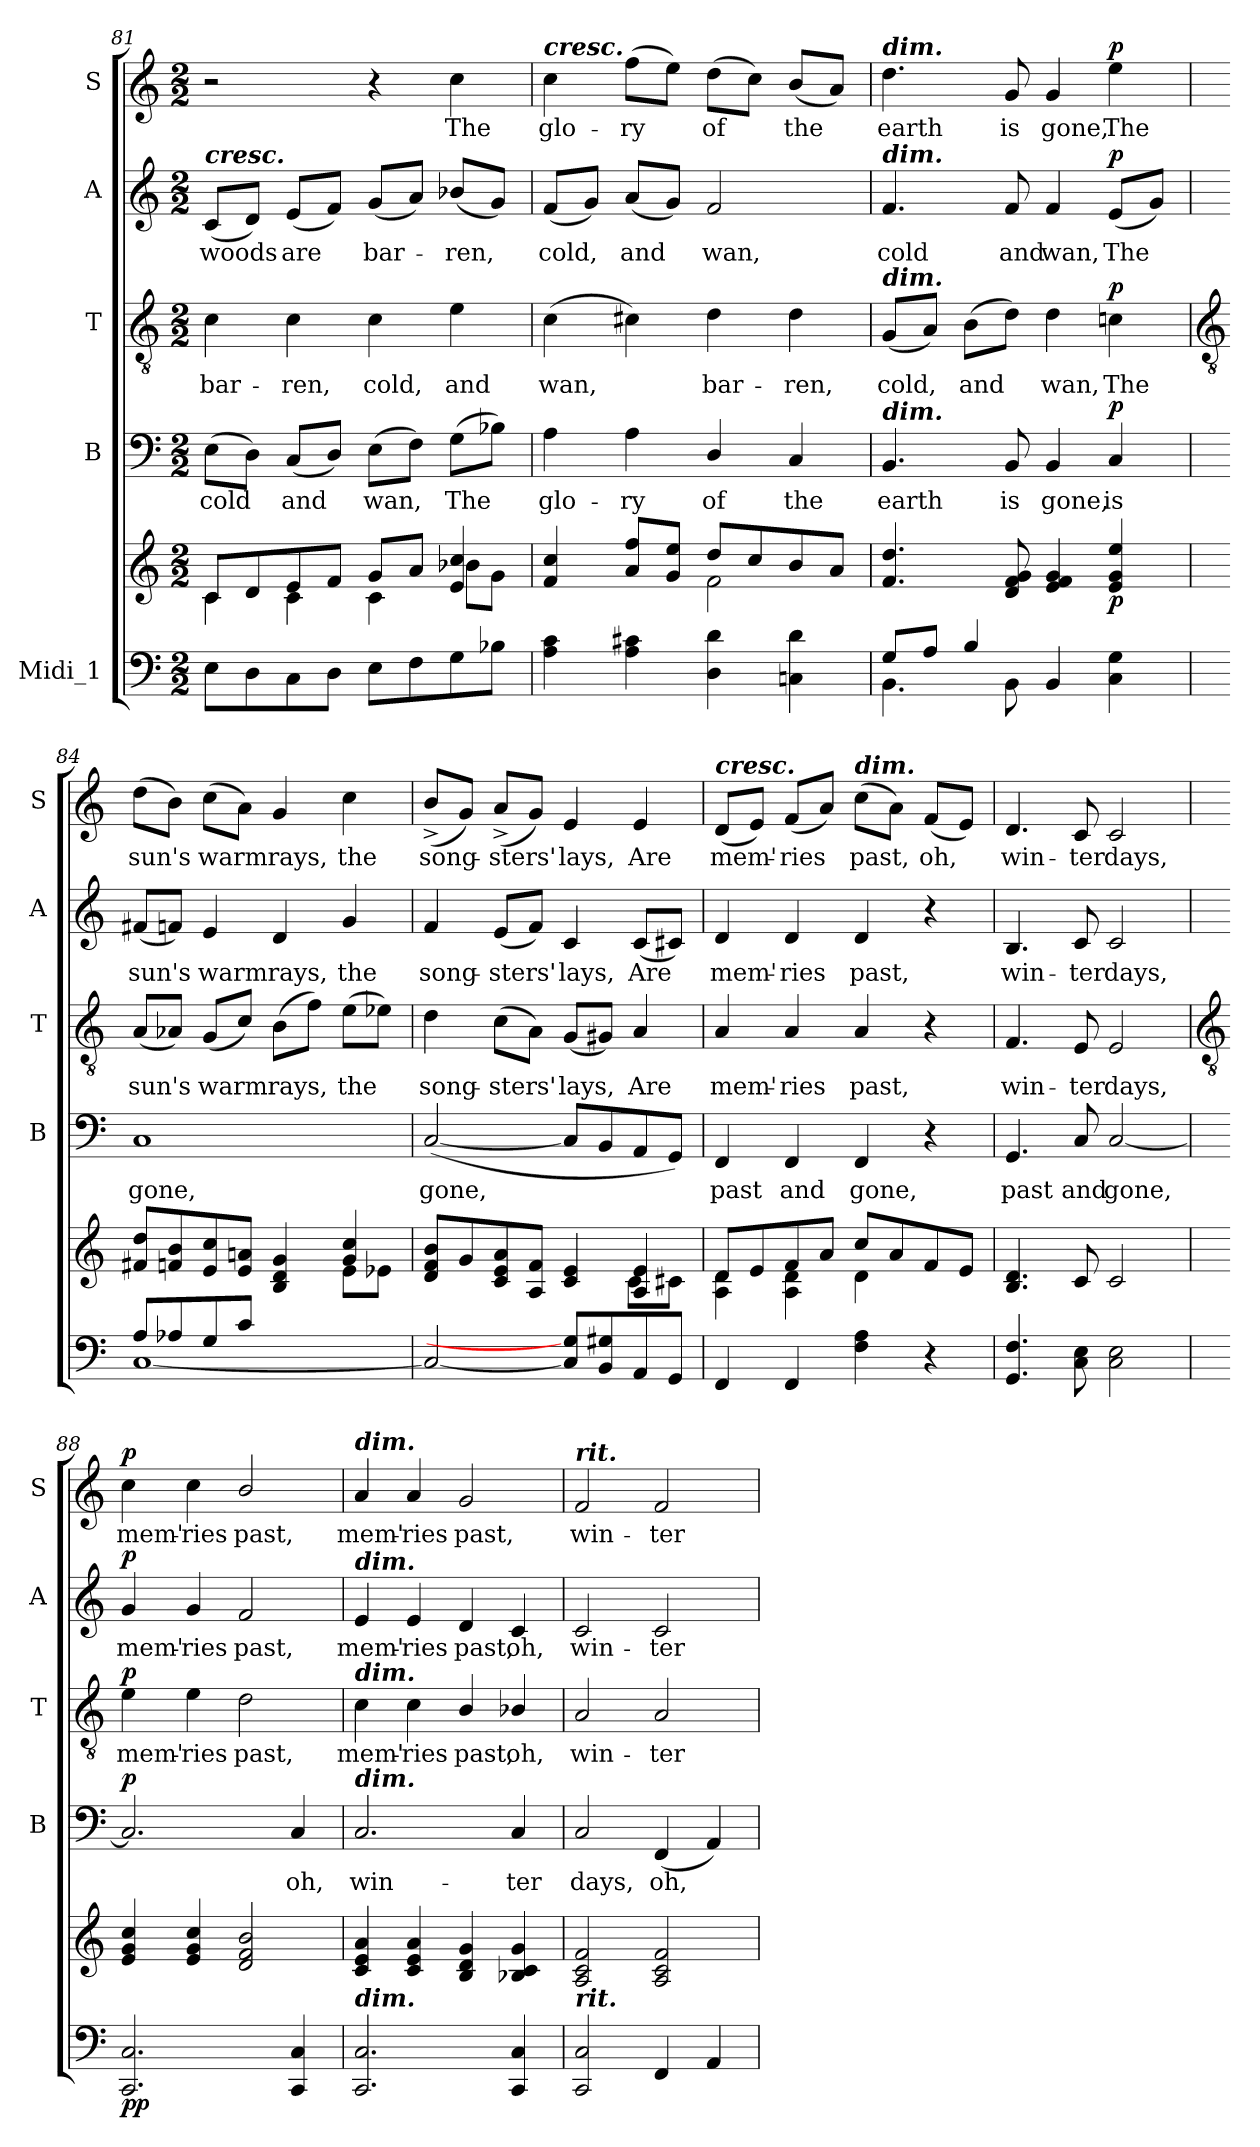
**kern	**kern	**dynam	**kern	**text	**dynam	**kern	**text	**dynam	**kern	**text	**dynam	**kern	**text	**dynam
*part5	*part5	*part5	*part4	*part4	*part4	*part3	*part3	*part3	*part2	*part2	*part2	*part1	*part1	*part1
*staff6	*staff5	*staff5/6	*staff4	*staff4	*staff4	*staff3	*staff3	*staff3	*staff2	*staff2	*staff2	*staff1	*staff1	*staff1
*I"Midi_1	*	*	*I"B	*	*	*I"T	*	*	*I"A	*	*	*I"S	*	*
*	*	*	*I'B	*	*	*I'T	*	*	*I'A	*	*	*I'S	*	*
!!LO:LB:g=z
*clefF4	*clefG2	*	*clefF4	*	*	*clefGv2	*	*	*clefG2	*	*	*clefG2	*	*
*k[]	*k[]	*	*k[]	*	*	*k[]	*	*	*k[]	*	*	*k[]	*	*
*C:	*C:	*	*C:	*	*	*C:	*	*	*C:	*	*	*C:	*	*
*M2/2	*M2/2	*	*M2/2	*	*	*M2/2	*	*	*M2/2	*	*	*M2/2	*	*
=81	=81	=81	=81	=81	=81	=81	=81	=81	=81	=81	=81	=81	=81	=81
*	*^	*	*	*	*	*	*	*	*	*	*	*	*	*
!	!	!	!	!	!	!	!	!	!	!LO:TX:a:Bi:t=cresc.	!	!	!	!	!
!	!	!	!	!	!LO:LY:b	!	!	!LO:LY:b	!	!	!LO:LY:b	!	!	!	!
8EL	8c/L	4c\	.	(>8EL	cold	.	4c	bar-	.	(<8cL	woods	.	2r	.	.
8D	8d/	.	.	8DJ)	.	.	.	.	.	8dJ)	.	.	.	.	.
!	!	!	!	!	!LO:LY:b	!	!	!LO:LY:b	!	!	!LO:LY:b	!	!	!	!
8C	8e/	4c\	.	(<8CL	and	.	4c	-ren,	.	(<8eL	are	.	.	.	.
8DJ	8f/J	.	.	8DJ)	.	.	.	.	.	8fJ)	.	.	.	.	.
!	!	!	!	!	!LO:LY:b	!	!	!LO:LY:b	!	!	!LO:LY:b	!	!	!	!
8EL	8g/L	4c\	.	(>8EL	wan,	.	4c	cold,	.	(<8gL	bar-	.	4r	.	.
8F	8a/J	.	.	8FJ)	.	.	.	.	.	8aJ)	.	.	.	.	.
!	!	!	!	!	!LO:LY:b	!	!	!LO:LY:b	!	!	!LO:LY:b	!	!	!LO:LY:b	!
8G	4e/ 4cc/	8b-X\L	.	(>8GL	The	.	4e	and	.	(<8b-XL	ren,	.	4cc	The	.
8B-XJ	.	8g\J	.	8B-XJ)	.	.	.	.	.	8gJ)	.	.	.	.	.
=82	=82	=82	=82	=82	=82	=82	=82	=82	=82	=82	=82	=82	=82	=82	=82
!	!	!	!	!	!	!	!	!	!	!	!	!	!LO:TX:a:Bi:t=cresc.	!	!
!	!	!	!	!	!LO:LY:b	!	!	!LO:LY:b	!	!	!LO:LY:b	!	!	!LO:LY:b	!
4A 4c	4f/ 4cc/	4ryy	.	4A	glo-	.	(>4c	wan,	.	(<8fL	cold,	.	4cc	glo-	.
.	.	.	.	.	.	.	.	.	.	8gJ)	.	.	.	.	.
!	!	!	!	!	!LO:LY:b	!	!	!	!	!	!LO:LY:b	!	!	!LO:LY:b	!
4A 4c#X	8a/ 8ff/L	4ryy	.	4A	-ry	.	4c#X)	.	.	(<8aL	and	.	(>8ffL	-ry	.
.	8g/ 8ee/J	.	.	.	.	.	.	.	.	8gJ)	.	.	8eeJ)	.	.
!	!	!	!	!	!LO:LY:b	!	!	!LO:LY:b	!	!	!LO:LY:b	!	!	!LO:LY:b	!
4D 4d	8dd/L	2f\	.	4D/	of	.	4d	bar-	.	2f	wan,	.	(>8ddL	of	.
.	8cc/	.	.	.	.	.	.	.	.	.	.	.	8ccJ)	.	.
!	!	!	!	!	!LO:LY:b	!	!	!LO:LY:b	!	!	!	!	!	!LO:LY:b	!
4Cn 4d	8b/	.	.	4C	the	.	4d	-ren,	.	.	.	.	(<8bL	the	.
.	8a/J	.	.	.	.	.	.	.	.	.	.	.	8aJ)	.	.
=83	=83	=83	=83	=83	=83	=83	=83	=83	=83	=83	=83	=83	=83	=83	=83
*^	*	*	*	*	*	*	*	*	*	*	*	*	*	*	*
!	!	!	!	!	!	!	!	!	!	!	!	!	!	!LO:TX:a:Bi:t=dim.	!	!
!	!	!	!	!	!	!	!	!	!	!	!LO:TX:a:Bi:t=dim.	!	!	!	!	!
!	!	!	!	!	!	!	!	!LO:TX:a:Bi:t=dim.	!	!	!	!	!	!	!	!
!	!	!	!	!	!LO:TX:a:Bi:t=dim.	!	!	!	!	!	!	!	!	!	!	!
!	!	!	!	!	!	!LO:LY:b	!	!	!LO:LY:b	!	!	!LO:LY:b	!	!	!LO:LY:b	!
8G/L	4.BB\	4.f/ 4.dd/	2ryy	.	4.BB	earth	.	(<8GL	cold,	.	4.f	cold	.	4.dd	earth	.
8A/J	.	.	.	.	.	.	.	8AJ)	.	.	.	.	.	.	.	.
!	!	!	!	!	!	!	!	!	!LO:LY:b	!	!	!	!	!	!	!
4B/	.	.	.	.	.	.	.	(>8BL	and	.	.	.	.	.	.	.
!	!	!	!	!	!	!LO:LY:b	!	!	!	!	!	!LO:LY:b	!	!	!LO:LY:b	!
.	8BB\	8d/ 8f/ 8g/	.	.	8BB	is	.	8dJ)	.	.	8f	and	.	8g	is	.
!	!	!	!	!	!	!LO:LY:b	!	!	!LO:LY:b	!	!	!LO:LY:b	!	!	!LO:LY:b	!
2ryy	4BB	4e/ 4f/ 4g/	2ryy	.	4BB	gone,	.	4d	wan,	.	4f	wan,	.	4g	gone,	.
!	!	!	!	!LO:DY:b	!	!LO:LY:b	!LO:DY:b	!	!LO:LY:b	!LO:DY:b	!	!LO:LY:b	!LO:DY:b	!	!LO:LY:b	!LO:DY:b
.	4C 4G	4e/ 4g/ 4ee/	.	p	4C	is	p	4cn	The	p	(<8eL	The	p	4ee	The	p
.	.	.	.	.	.	.	.	.	.	.	8gJ)	.	.	.	.	.
!!LO:LB:g=z
=84	=84	=84	=84	=84	=84	=84	=84	=84	=84	=84	=84	=84	=84	=84	=84	=84
*	*	*	*	*	*	*	*	*clefGv2	*	*	*	*	*	*	*	*
!	!	!	!	!	!	!LO:LY:b	!	!	!LO:LY:b	!	!	!LO:LY:b	!	!	!LO:LY:b	!
8A/L	[1C	8f#X/ 8dd/L	2ryy	.	1C	gone,	.	(<8AL	sun's	.	(<8f#XL	sun's	.	(>8ddL	sun's	.
8A-X/	.	8fn/ 8b/	.	.	.	.	.	8A-XJ)	.	.	8fnJ)	.	.	8bJ)	.	.
!	!	!	!	!	!	!	!	!	!LO:LY:b	!	!	!LO:LY:b	!	!	!LO:LY:b	!
8G/	.	8e/ 8cc/	.	.	.	.	.	(<8GL	warm	.	4e	warm	.	(>8ccL	warm	.
8c/J	.	8e/ 8an/J	.	.	.	.	.	8cJ)	.	.	.	.	.	8aJ)	.	.
!	!	!	!	!	!	!	!	!	!LO:LY:b	!	!	!LO:LY:b	!	!	!LO:LY:b	!
2ryy	.	4B/ 4d/ 4g/	4ryy	.	.	.	.	(>8BL	rays,	.	4d	rays,	.	4g	rays,	.
.	.	.	.	.	.	.	.	8fJ)	.	.	.	.	.	.	.	.
!	!	!	!	!	!	!	!	!	!LO:LY:b	!	!	!LO:LY:b	!	!	!LO:LY:b	!
.	.	4g/ 4cc/	8e\L	.	.	.	.	(>8eL	the	.	4g	the	.	4cc	the	.
.	.	.	8e-X\J	.	.	.	.	8e-XJ)	.	.	.	.	.	.	.	.
*v	*v	*	*	*	*	*	*	*	*	*	*	*	*	*	*	*
=85	=85	=85	=85	=85	=85	=85	=85	=85	=85	=85	=85	=85	=85	=85	=85
!	!	!	!	!	!LO:LY:b	!	!	!LO:LY:b	!	!	!LO:LY:b	!	!	!LO:LY:b	!
2C_	8d/ 8f/ 8b/L	4ryy	.	(<[2C	gone,	.	4d	song-	.	4f	song-	.	(<8b^L	song-	.
.	8g/	.	.	.	.	.	.	.	.	.	.	.	8gJ)	.	.
!	!	!	!	!	!	!	!	!LO:LY:b	!	!	!LO:LY:b	!	!	!LO:LY:b	!
.	8c/ 8e/ 8a/	4ryy	.	.	.	.	(>8cL	-sters'	.	(<8eL	-sters'	.	(<8a^L	-sters'	.
.	8A/ 8f/J	.	.	.	.	.	8AJ)	.	.	8fJ)	.	.	8gJ)	.	.
!	!	!	!	!	!	!	!	!LO:LY:b	!	!	!LO:LY:b	!	!	!LO:LY:b	!
8C] 8G]L	4c/ 4e/	4ryy	.	8CL]	.	.	(<8GL	lays,	.	4c	lays,	.	4e	lays,	.
8BB 8G#X	.	.	.	8BB	.	.	8G#XJ)	.	.	.	.	.	.	.	.
!	!	!	!	!	!	!	!	!LO:LY:b	!	!	!LO:LY:b	!	!	!LO:LY:b	!
8AA	4A/ 4e/	8c\L	.	8AA	.	.	4A	Are	.	(<8cL	Are	.	4e	Are	.
8GGJ	.	8c#X\J	.	8GGJ)	.	.	.	.	.	8c#XJ)	.	.	.	.	.
=86	=86	=86	=86	=86	=86	=86	=86	=86	=86	=86	=86	=86	=86	=86	=86
!	!	!	!	!	!	!	!	!	!	!	!	!	!LO:TX:a:Bi:t=cresc.	!	!
!	!	!	!	!	!LO:LY:b	!	!	!LO:LY:b	!	!	!LO:LY:b	!	!	!LO:LY:b	!
4FF	8d/L	4A\ 4d\	.	4FF	past	.	4A	mem'-	.	4d	mem'-	.	(<8dL	mem'-	.
.	8e/	.	.	.	.	.	.	.	.	.	.	.	8eJ)	.	.
!	!	!	!	!	!LO:LY:b	!	!	!LO:LY:b	!	!	!LO:LY:b	!	!	!LO:LY:b	!
4FF	8f/	4A\ 4d\	.	4FF	and	.	4A	-ries	.	4d	-ries	.	(<8fL	ries	.
.	8a/J	.	.	.	.	.	.	.	.	.	.	.	8aJ)	.	.
!	!	!	!	!	!	!	!	!	!	!	!	!	!LO:TX:a:Bi:t=dim.	!	!
!	!	!	!	!	!LO:LY:b	!	!	!LO:LY:b	!	!	!LO:LY:b	!	!	!LO:LY:b	!
4F 4A	8cc/L	4d\	.	4FF	gone,	.	4A	past,	.	4d	past,	.	(>8ccL	past,	.
.	8a/	.	.	.	.	.	.	.	.	.	.	.	8aJ)	.	.
!	!	!	!	!	!	!	!	!	!	!	!	!	!	!LO:LY:b	!
4r	8f/	4ryy	.	4r	.	.	4r	.	.	4r	.	.	(<8fL	oh,	.
.	8e/J	.	.	.	.	.	.	.	.	.	.	.	8eJ)	.	.
*	*v	*v	*	*	*	*	*	*	*	*	*	*	*	*	*
=87	=87	=87	=87	=87	=87	=87	=87	=87	=87	=87	=87	=87	=87	=87
!	!	!	!	!LO:LY:b	!	!	!LO:LY:b	!	!	!LO:LY:b	!	!	!LO:LY:b	!
4.GG 4.F	4.B/ 4.d/	.	4.GG	past	.	4.F	win-	.	4.B	win-	.	4.d	win-	.
!	!	!	!	!LO:LY:b	!	!	!LO:LY:b	!	!	!LO:LY:b	!	!	!LO:LY:b	!
8C 8E	8c/	.	8C	and	.	8E	-ter	.	8c	-ter	.	8c	-ter	.
!	!	!	!	!LO:LY:b	!	!	!LO:LY:b	!	!	!LO:LY:b	!	!	!LO:LY:b	!
2C 2E	2c/	.	[2C	gone,	.	2E	days,	.	2c	days,	.	2c	days,	.
!!LO:LB:g=z
=88	=88	=88	=88	=88	=88	=88	=88	=88	=88	=88	=88	=88	=88	=88
*	*	*	*	*	*	*clefGv2	*	*	*	*	*	*	*	*
!	!	!LO:DY:b=2	!	!	!	!	!LO:LY:b	!	!	!LO:LY:b	!	!	!LO:LY:b	!
!	!	!LO:DY:n=1:b	!	!	!LO:DY:b	!	!	!LO:DY:b	!	!	!LO:DY:b	!	!	!LO:DY:b
2.CC 2.C	4e 4g 4cc	p p	2.C]	.	p	4e	mem'-	p	4g	mem'-	p	4cc	mem'-	p
!	!	!	!	!	!	!	!LO:LY:b	!	!	!LO:LY:b	!	!	!LO:LY:b	!
.	4e 4g 4cc	.	.	.	.	4e	-ries	.	4g	-ries	.	4cc	-ries	.
!	!	!	!	!	!	!	!LO:LY:b	!	!	!LO:LY:b	!	!	!LO:LY:b	!
.	2d 2f 2b	.	.	.	.	2d	past,	.	2f	past,	.	2b/	past,	.
!	!	!	!	!LO:LY:b	!	!	!	!	!	!	!	!	!	!
4CC 4C	.	.	4C	oh,	.	.	.	.	.	.	.	.	.	.
=89	=89	=89	=89	=89	=89	=89	=89	=89	=89	=89	=89	=89	=89	=89
!	!	!	!	!	!	!	!	!	!	!	!	!LO:TX:a:Bi:t=dim.	!	!
!	!	!	!	!	!	!	!	!	!LO:TX:a:Bi:t=dim.	!	!	!	!	!
!	!	!	!	!	!	!LO:TX:a:Bi:t=dim.	!	!	!	!	!	!	!	!
!	!	!	!LO:TX:a:Bi:t=dim.	!	!	!	!	!	!	!	!	!	!	!
!LO:TX:a:Bi:t=dim.	!	!	!	!	!	!	!	!	!	!	!	!	!	!
!	!	!	!	!LO:LY:b	!	!	!LO:LY:b	!	!	!LO:LY:b	!	!	!LO:LY:b	!
2.CC 2.C	4c 4e 4a	.	2.C	win-	.	4c	mem'-	.	4e	mem'-	.	4a	mem'-	.
!	!	!	!	!	!	!	!LO:LY:b	!	!	!LO:LY:b	!	!	!LO:LY:b	!
.	4c 4e 4a	.	.	.	.	4c	-ries	.	4e	-ries	.	4a	-ries	.
!	!	!	!	!	!	!	!LO:LY:b	!	!	!LO:LY:b	!	!	!LO:LY:b	!
.	4B 4d 4g	.	.	.	.	4B/	past,	.	4d	past,	.	2g	past,	.
!	!	!	!	!LO:LY:b	!	!	!LO:LY:b	!	!	!LO:LY:b	!	!	!	!
4CC 4C	4B-X 4c 4g	.	4C	-ter	.	4B-X/	oh,	.	4c	oh,	.	.	.	.
=90	=90	=90	=90	=90	=90	=90	=90	=90	=90	=90	=90	=90	=90	=90
!	!	!	!	!	!	!	!	!	!	!	!	!LO:TX:a:Bi:t=rit.	!	!
!LO:TX:a:Bi:t=rit.	!	!	!	!	!	!	!	!	!	!	!	!	!	!
!	!	!	!	!LO:LY:b	!	!	!LO:LY:b	!	!	!LO:LY:b	!	!	!LO:LY:b	!
2CC 2C	2A 2c 2f	.	2C	days,	.	2A	win-	.	2c	win-	.	2f	win-	.
!	!	!	!	!LO:LY:b	!	!	!LO:LY:b	!	!	!LO:LY:b	!	!	!LO:LY:b	!
4FF	2A 2c 2f	.	(<4FF	oh,	.	2A	-ter	.	2c	-ter	.	2f	-ter	.
4AA	.	.	4AA)	.	.	.	.	.	.	.	.	.	.	.
=	=	=	=	=	=	=	=	=	=	=	=	=	=	=
*-	*-	*-	*-	*-	*-	*-	*-	*-	*-	*-	*-	*-	*-	*-
